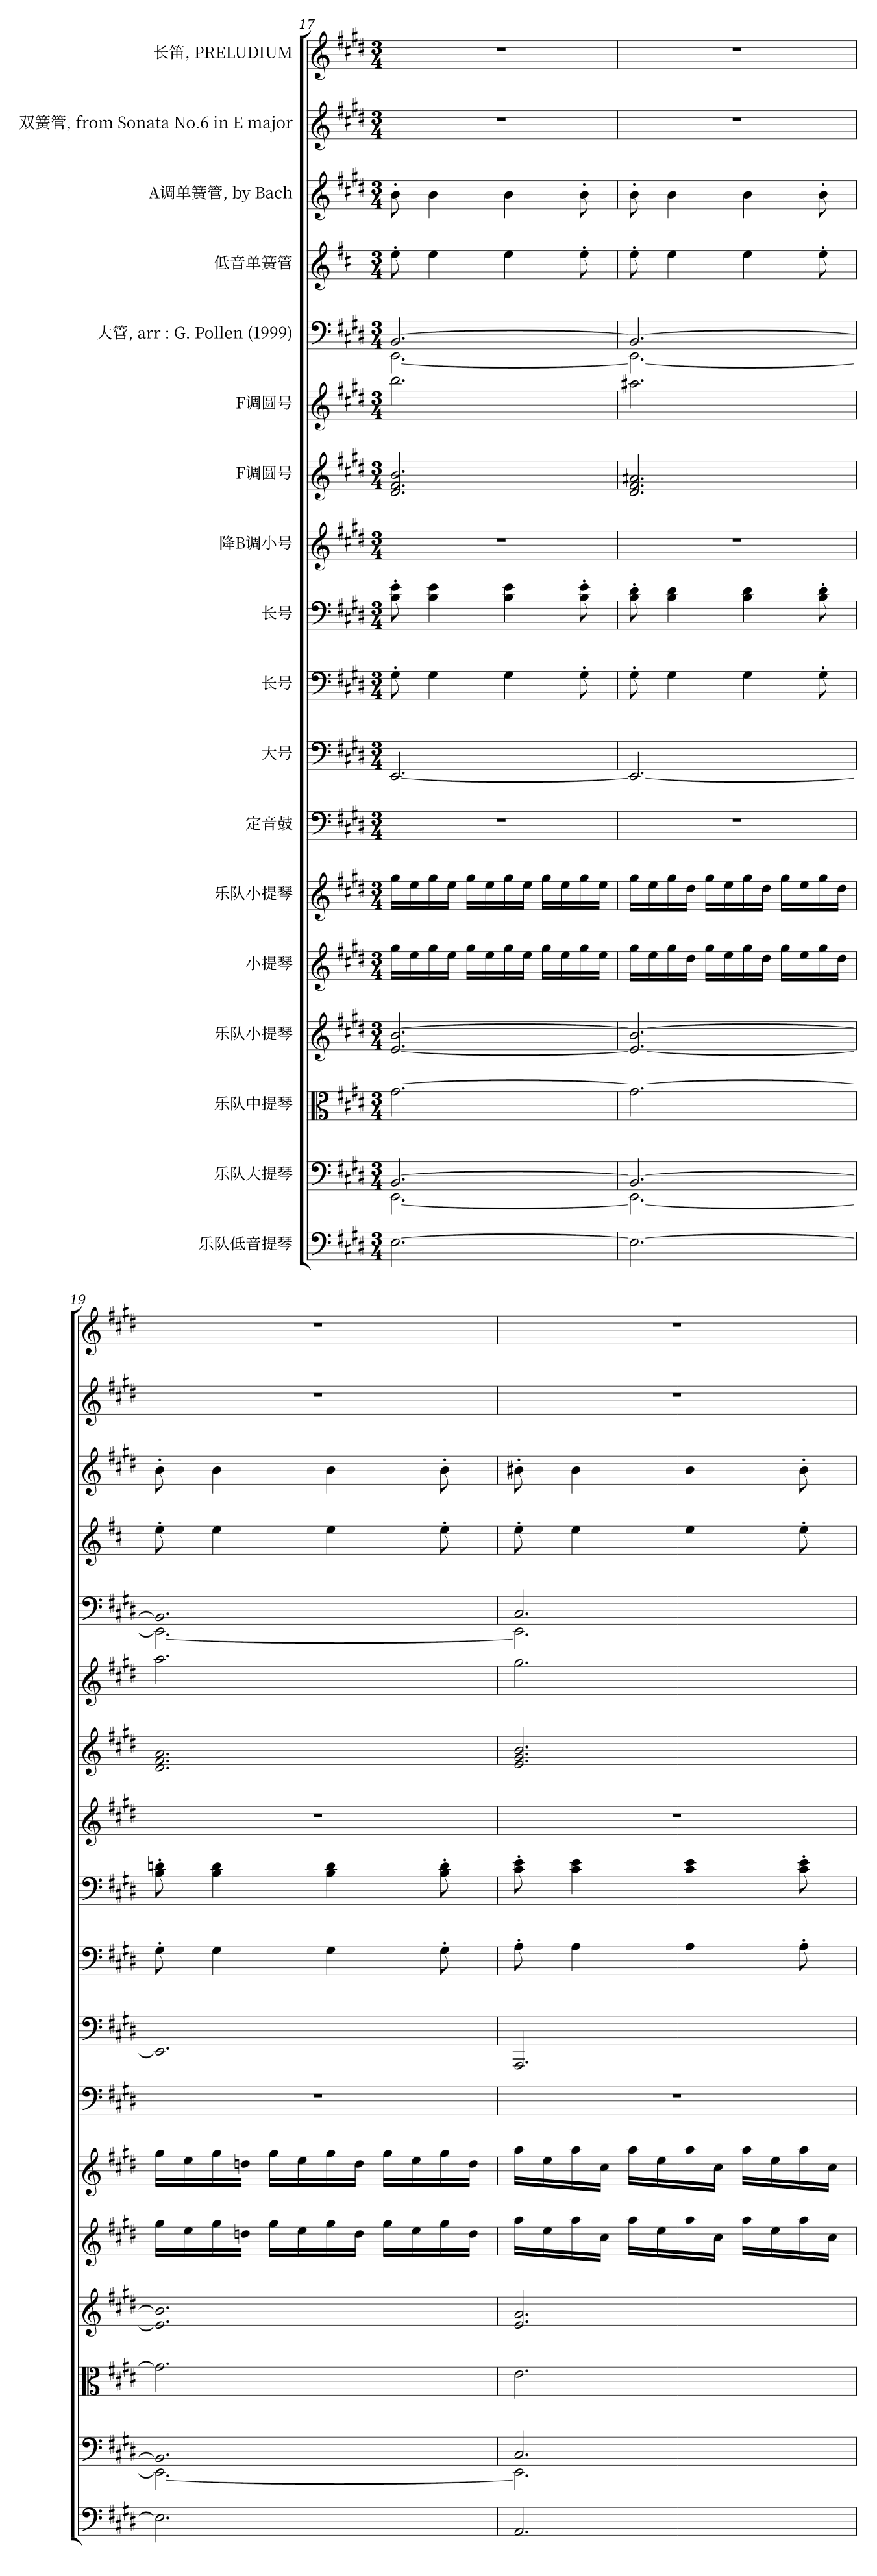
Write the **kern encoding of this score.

**kern	**kern	**kern	**kern	**kern	**kern	**kern	**kern	**kern	**kern	**kern	**kern	**kern	**kern	**kern	**kern	**kern	**kern
*part18	*part17	*part16	*part15	*part14	*part13	*part12	*part11	*part10	*part9	*part8	*part7	*part6	*part5	*part4	*part3	*part2	*part1
*staff18	*staff17	*staff16	*staff15	*staff14	*staff13	*staff12	*staff11	*staff10	*staff9	*staff8	*staff7	*staff6	*staff5	*staff4	*staff3	*staff2	*staff1
*I"乐队低音提琴	*I"乐队大提琴	*I"乐队中提琴	*I"乐队小提琴	*I"小提琴	*I"乐队小提琴	*I"定音鼓	*I"大号	*I"长号	*I"长号	*I"降B调小号	*I"F调圆号	*I"F调圆号	*I"大管, arr : G. Pollen (1999)	*I"低音单簧管	*I"A调单簧管, by Bach	*I"双簧管, from Sonata No.6 in E major	*I"长笛, PRELUDIUM
*clefF4	*clefF4	*clefC3	*clefG2	*clefG2	*clefG2	*clefF4	*clefF4	*clefF4	*clefF4	*clefG2	*clefG2	*clefG2	*clefF4	*clefG2	*clefG2	*clefG2	*clefG2
*ITrd7c12	*	*	*	*	*	*	*	*	*	*ITrd1c2	*ITrd4c7	*ITrd4c7	*	*ITrd8c14	*ITrd2c3	*	*
*k[f#c#g#d#]	*k[f#c#g#d#]	*k[f#c#g#d#]	*k[f#c#g#d#]	*k[f#c#g#d#]	*k[f#c#g#d#]	*k[f#c#g#d#]	*k[f#c#g#d#]	*k[f#c#g#d#]	*k[f#c#g#d#]	*k[f#c#]	*k[f#c#g#]	*k[f#c#g#]	*k[f#c#g#d#]	*k[f#c#]	*k[f#c#g#d#a#e#b#]	*k[f#c#g#d#]	*k[f#c#g#d#]
*M3/4	*M3/4	*M3/4	*M3/4	*M3/4	*M3/4	*M3/4	*M3/4	*M3/4	*M3/4	*M3/4	*M3/4	*M3/4	*M3/4	*M3/4	*M3/4	*M3/4	*M3/4
=17	=17	=17	=17	=17	=17	=17	=17	=17	=17	=17	=17	=17	=17	=17	=17	=17	=17
*	*^	*	*	*	*	*	*	*	*	*	*	*	*^	*	*	*	*
[2.EE\	[2.BB/	[2.EE\	[2.g#\	[2.e/ [2.b/	16gg#\LL	16gg#\LL	2.r	[2.EE/	8G#'\	8B\' 8e\'	2.r	2.G#/ 2.B/ 2.e/	2.ee\	[2.BB/	[2.EE\	8e'\	8g#'\	2.r	2.r
.	.	.	.	.	16ee\	16ee\	.	.	.	.	.	.	.	.	.	.	.	.	.
.	.	.	.	.	16gg#\	16gg#\	.	.	4G#\	4B\ 4e\	.	.	.	.	.	4e\	4g#\	.	.
.	.	.	.	.	16ee\JJ	16ee\JJ	.	.	.	.	.	.	.	.	.	.	.	.	.
.	.	.	.	.	16gg#\LL	16gg#\LL	.	.	.	.	.	.	.	.	.	.	.	.	.
.	.	.	.	.	16ee\	16ee\	.	.	.	.	.	.	.	.	.	.	.	.	.
.	.	.	.	.	16gg#\	16gg#\	.	.	4G#\	4B\ 4e\	.	.	.	.	.	4e\	4g#\	.	.
.	.	.	.	.	16ee\JJ	16ee\JJ	.	.	.	.	.	.	.	.	.	.	.	.	.
.	.	.	.	.	16gg#\LL	16gg#\LL	.	.	.	.	.	.	.	.	.	.	.	.	.
.	.	.	.	.	16ee\	16ee\	.	.	.	.	.	.	.	.	.	.	.	.	.
.	.	.	.	.	16gg#\	16gg#\	.	.	8G#'\	8B\' 8e\'	.	.	.	.	.	8e'\	8g#'\	.	.
.	.	.	.	.	16ee\JJ	16ee\JJ	.	.	.	.	.	.	.	.	.	.	.	.	.
=18	=18	=18	=18	=18	=18	=18	=18	=18	=18	=18	=18	=18	=18	=18	=18	=18	=18	=18	=18
2.EE\_	2.BB/_	2.EE\_	2.g#\_	2.e/_ 2.b/_	16gg#\LL	16gg#\LL	2.r	2.EE/_	8G#'\	8B\' 8d#\'	2.r	2.G#/ 2.B/ 2.d#X/	2.dd#X\	2.BB/_	2.EE\_	8e'\	8g#'\	2.r	2.r
.	.	.	.	.	16ee\	16ee\	.	.	.	.	.	.	.	.	.	.	.	.	.
.	.	.	.	.	16gg#\	16gg#\	.	.	4G#\	4B\ 4d#\	.	.	.	.	.	4e\	4g#\	.	.
.	.	.	.	.	16dd#\JJ	16dd#\JJ	.	.	.	.	.	.	.	.	.	.	.	.	.
.	.	.	.	.	16gg#\LL	16gg#\LL	.	.	.	.	.	.	.	.	.	.	.	.	.
.	.	.	.	.	16ee\	16ee\	.	.	.	.	.	.	.	.	.	.	.	.	.
.	.	.	.	.	16gg#\	16gg#\	.	.	4G#\	4B\ 4d#\	.	.	.	.	.	4e\	4g#\	.	.
.	.	.	.	.	16dd#\JJ	16dd#\JJ	.	.	.	.	.	.	.	.	.	.	.	.	.
.	.	.	.	.	16gg#\LL	16gg#\LL	.	.	.	.	.	.	.	.	.	.	.	.	.
.	.	.	.	.	16ee\	16ee\	.	.	.	.	.	.	.	.	.	.	.	.	.
.	.	.	.	.	16gg#\	16gg#\	.	.	8G#'\	8B\' 8d#\'	.	.	.	.	.	8e'\	8g#'\	.	.
.	.	.	.	.	16dd#\JJ	16dd#\JJ	.	.	.	.	.	.	.	.	.	.	.	.	.
!!LO:PB:g=z
=19	=19	=19	=19	=19	=19	=19	=19	=19	=19	=19	=19	=19	=19	=19	=19	=19	=19	=19	=19
2.EE\]	2.BB/]	2.EE\_	2.g#\]	2.e/] 2.b/]	16gg#\LL	16gg#\LL	2.r	2.EE/]	8G#'\	8B\' 8dn\'	2.r	2.G#/ 2.B/ 2.d/	2.dd\	2.BB/]	2.EE\_	8e'\	8g#'\	2.r	2.r
.	.	.	.	.	16ee\	16ee\	.	.	.	.	.	.	.	.	.	.	.	.	.
.	.	.	.	.	16gg#\	16gg#\	.	.	4G#\	4B\ 4d\	.	.	.	.	.	4e\	4g#\	.	.
.	.	.	.	.	16ddn\JJ	16ddn\JJ	.	.	.	.	.	.	.	.	.	.	.	.	.
.	.	.	.	.	16gg#\LL	16gg#\LL	.	.	.	.	.	.	.	.	.	.	.	.	.
.	.	.	.	.	16ee\	16ee\	.	.	.	.	.	.	.	.	.	.	.	.	.
.	.	.	.	.	16gg#\	16gg#\	.	.	4G#\	4B\ 4d\	.	.	.	.	.	4e\	4g#\	.	.
.	.	.	.	.	16dd\JJ	16dd\JJ	.	.	.	.	.	.	.	.	.	.	.	.	.
.	.	.	.	.	16gg#\LL	16gg#\LL	.	.	.	.	.	.	.	.	.	.	.	.	.
.	.	.	.	.	16ee\	16ee\	.	.	.	.	.	.	.	.	.	.	.	.	.
.	.	.	.	.	16gg#\	16gg#\	.	.	8G#'\	8B\' 8d\'	.	.	.	.	.	8e'\	8g#'\	.	.
.	.	.	.	.	16dd\JJ	16dd\JJ	.	.	.	.	.	.	.	.	.	.	.	.	.
=20	=20	=20	=20	=20	=20	=20	=20	=20	=20	=20	=20	=20	=20	=20	=20	=20	=20	=20	=20
2.AAA/	2.C#/	2.EE\]	2.e\	2.e/ 2.a/	16aa\LL	16aa\LL	2.r	2.AAA/	8A'\	8c#\' 8e\'	2.r	2.A/ 2.c#/ 2.e/	2.cc#\	2.C#/	2.EE\]	8e'\	8g##X'\	2.r	2.r
.	.	.	.	.	16ee\	16ee\	.	.	.	.	.	.	.	.	.	.	.	.	.
.	.	.	.	.	16aa\	16aa\	.	.	4A\	4c#\ 4e\	.	.	.	.	.	4e\	4g##\	.	.
.	.	.	.	.	16cc#\JJ	16cc#\JJ	.	.	.	.	.	.	.	.	.	.	.	.	.
.	.	.	.	.	16aa\LL	16aa\LL	.	.	.	.	.	.	.	.	.	.	.	.	.
.	.	.	.	.	16ee\	16ee\	.	.	.	.	.	.	.	.	.	.	.	.	.
.	.	.	.	.	16aa\	16aa\	.	.	4A\	4c#\ 4e\	.	.	.	.	.	4e\	4g##\	.	.
.	.	.	.	.	16cc#\JJ	16cc#\JJ	.	.	.	.	.	.	.	.	.	.	.	.	.
.	.	.	.	.	16aa\LL	16aa\LL	.	.	.	.	.	.	.	.	.	.	.	.	.
.	.	.	.	.	16ee\	16ee\	.	.	.	.	.	.	.	.	.	.	.	.	.
.	.	.	.	.	16aa\	16aa\	.	.	8A'\	8c#\' 8e\'	.	.	.	.	.	8e'\	8g##'\	.	.
.	.	.	.	.	16cc#\JJ	16cc#\JJ	.	.	.	.	.	.	.	.	.	.	.	.	.
*	*v	*v	*	*	*	*	*	*	*	*	*	*	*	*v	*v	*	*	*	*
=	=	=	=	=	=	=	=	=	=	=	=	=	=	=	=	=	=
*-	*-	*-	*-	*-	*-	*-	*-	*-	*-	*-	*-	*-	*-	*-	*-	*-	*-
